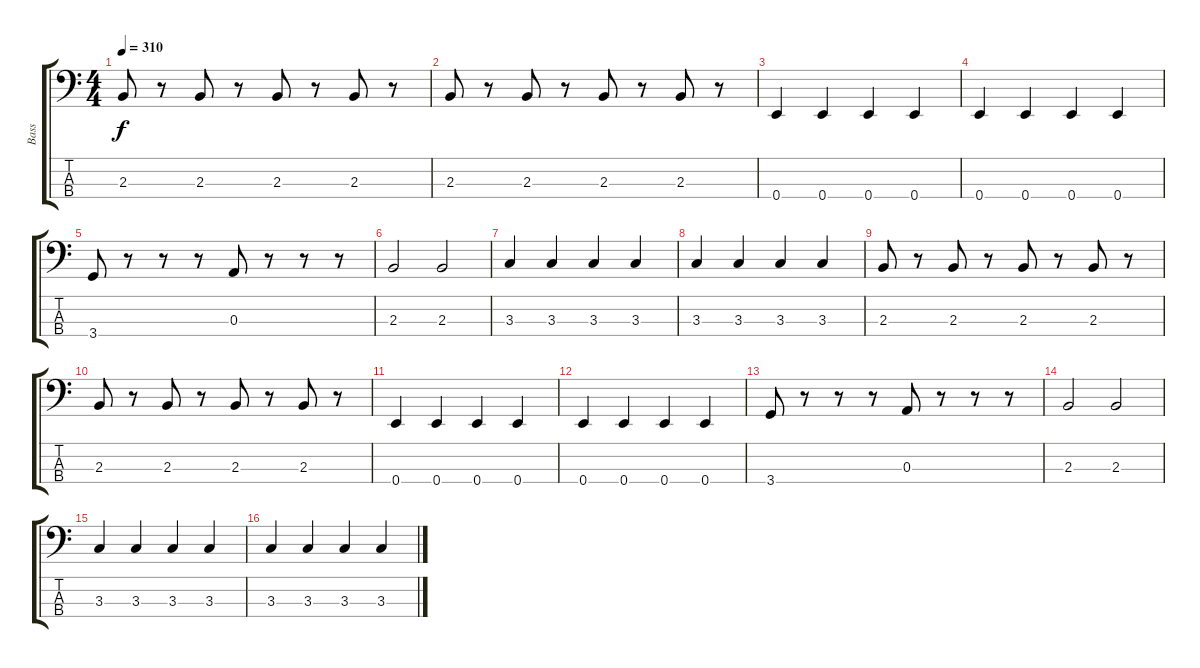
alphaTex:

\track ("Bass" "Bass") {instrument electricbassfinger}
\staff {score tabs}
\tuning (G2 D2 A1 E1) {hide}
\ts (4 4)
\tempo 310
\clef f4
\ks c
2.3.8{dy f} r.8 2.3.8 r.8 2.3.8 r.8 2.3.8 r.8 |
2.3.8 r.8 2.3.8 r.8 2.3.8 r.8 2.3.8 r.8 |
0.4.4 0.4.4 0.4.4 0.4.4 |
0.4.4 0.4.4 0.4.4 0.4.4 |
3.4.8 r.8 r.8 r.8 0.3.8 r.8 r.8 r.8 |
2.3.2 2.3.2 |
3.3.4 3.3.4 3.3.4 3.3.4 |
3.3.4 3.3.4 3.3.4 3.3.4 |
2.3.8 r.8 2.3.8 r.8 2.3.8 r.8 2.3.8 r.8 |
2.3.8 r.8 2.3.8 r.8 2.3.8 r.8 2.3.8 r.8 |
0.4.4 0.4.4 0.4.4 0.4.4 |
0.4.4 0.4.4 0.4.4 0.4.4 |
3.4.8 r.8 r.8 r.8 0.3.8 r.8 r.8 r.8 |
2.3.2 2.3.2 |
3.3.4 3.3.4 3.3.4 3.3.4 |
3.3.4 3.3.4 3.3.4 3.3.4
